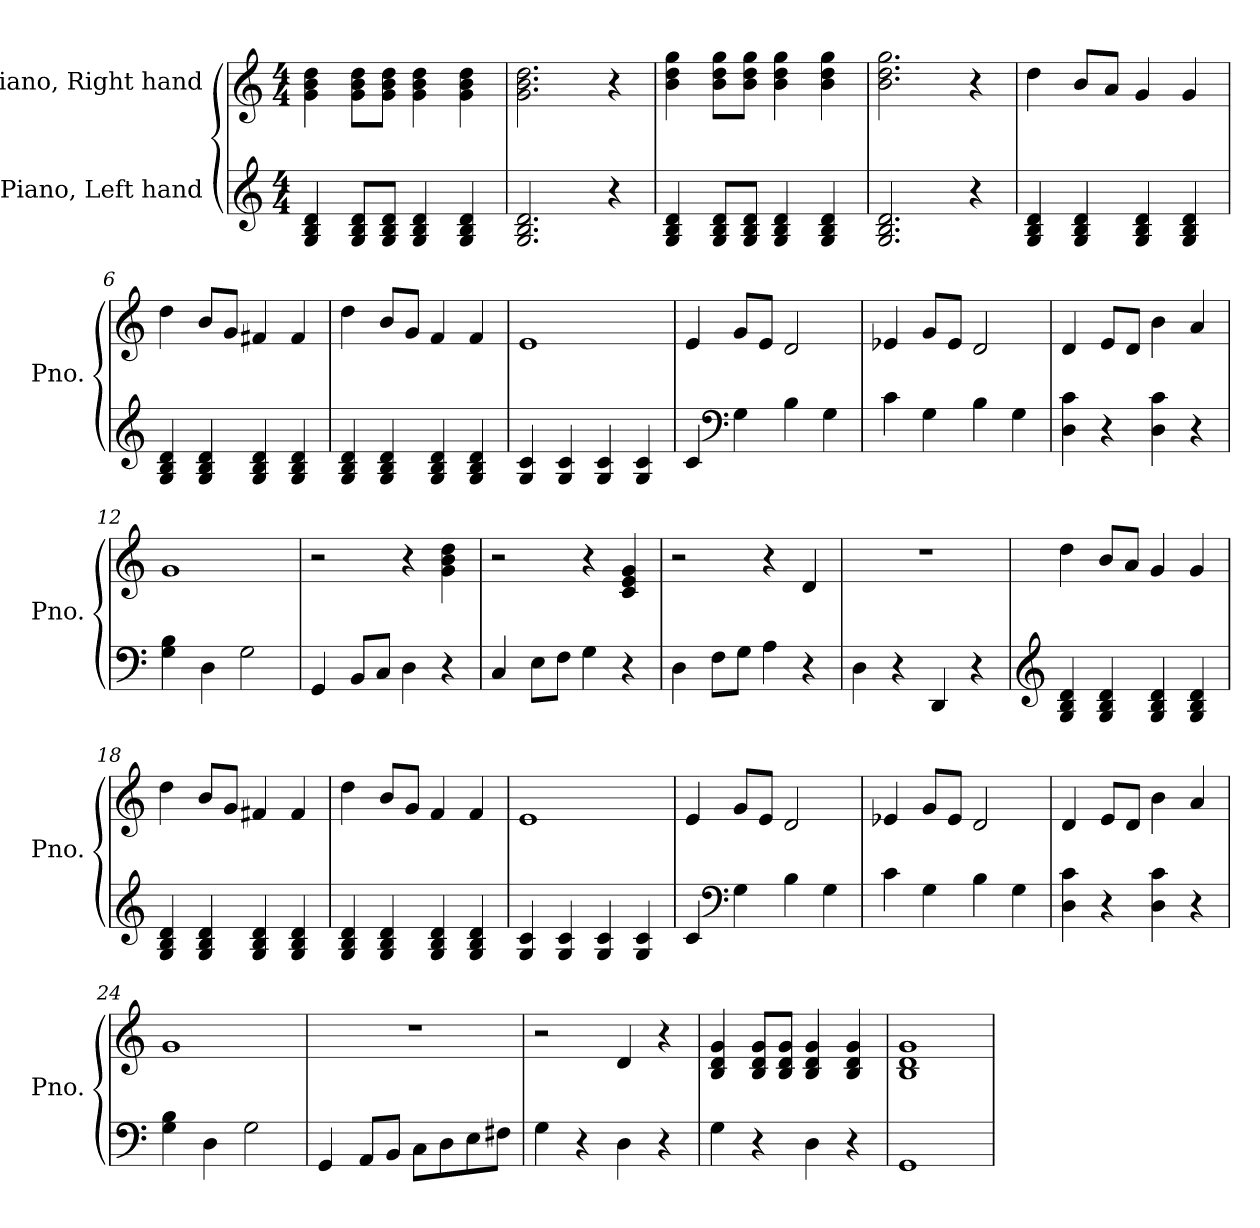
**kern	**kern
*part2	*part1
*staff2	*staff1
*I"Piano, Left hand	*I"Piano, Right hand
*I'Pno.	*I'Pno.
*clefG2	*clefG2
*k[]	*k[]
*M4/4	*M4/4
*MM120	*MM120
=1	=1
4G/ 4B/ 4d/	4g\ 4b\ 4dd\
8G/ 8B/ 8d/L	8g\ 8b\ 8dd\L
8G/ 8B/ 8d/J	8g\ 8b\ 8dd\J
4G/ 4B/ 4d/	4g\ 4b\ 4dd\
4G/ 4B/ 4d/	4g\ 4b\ 4dd\
=2	=2
2.G/ 2.B/ 2.d/	2.g\ 2.b\ 2.dd\
4r	4r
=3	=3
4G/ 4B/ 4d/	4b\ 4dd\ 4gg\
8G/ 8B/ 8d/L	8b\ 8dd\ 8gg\L
8G/ 8B/ 8d/J	8b\ 8dd\ 8gg\J
4G/ 4B/ 4d/	4b\ 4dd\ 4gg\
4G/ 4B/ 4d/	4b\ 4dd\ 4gg\
=4	=4
2.G/ 2.B/ 2.d/	2.b\ 2.dd\ 2.gg\
4r	4r
=5	=5
4G/ 4B/ 4d/	4dd\
4G/ 4B/ 4d/	8b/L
.	8a/J
4G/ 4B/ 4d/	4g/
4G/ 4B/ 4d/	4g/
=6	=6
4G/ 4B/ 4d/	4dd\
4G/ 4B/ 4d/	8b/L
.	8g/J
4G/ 4B/ 4d/	4f#X/
4G/ 4B/ 4d/	4f#/
!!LO:LB:g=z
=7	=7
4G/ 4B/ 4d/	4dd\
4G/ 4B/ 4d/	8b/L
.	8g/J
4G/ 4B/ 4d/	4f/
4G/ 4B/ 4d/	4f/
=8	=8
4G/ 4c/	1e
4G/ 4c/	.
4G/ 4c/	.
4G/ 4c/	.
=9	=9
4c/	4e/
*clefF4	*
4G\	8g/L
.	8e/J
4B\	2d/
4G\	.
=10	=10
4c\	4e-X/
4G\	8g/L
.	8e-/J
4B\	2d/
4G\	.
=11	=11
4D\ 4c\	4d/
4r	8e/L
.	8d/J
4D\ 4c\	4b\
4r	4a/
=12	=12
4G\ 4B\	1g
4D\	.
2G\	.
=13	=13
4GG/	2r
8BB/L	.
8C/J	.
4D\	4r
4r	4g\ 4b\ 4dd\
!!LO:LB:g=z
=14	=14
4C/	2r
8E\L	.
8F\J	.
4G\	4r
4r	4c/ 4e/ 4g/
=15	=15
4D\	2r
8F\L	.
8G\J	.
4A\	4r
4r	4d/
=16	=16
4D\	1r
4r	.
4DD/	.
4r	.
=17	=17
*clefG2	*
4G/ 4B/ 4d/	4dd\
4G/ 4B/ 4d/	8b/L
.	8a/J
4G/ 4B/ 4d/	4g/
4G/ 4B/ 4d/	4g/
=18	=18
4G/ 4B/ 4d/	4dd\
4G/ 4B/ 4d/	8b/L
.	8g/J
4G/ 4B/ 4d/	4f#X/
4G/ 4B/ 4d/	4f#/
=19	=19
4G/ 4B/ 4d/	4dd\
4G/ 4B/ 4d/	8b/L
.	8g/J
4G/ 4B/ 4d/	4f/
4G/ 4B/ 4d/	4f/
!!LO:LB:g=z
=20	=20
4G/ 4c/	1e
4G/ 4c/	.
4G/ 4c/	.
4G/ 4c/	.
=21	=21
4c/	4e/
*clefF4	*
4G\	8g/L
.	8e/J
4B\	2d/
4G\	.
=22	=22
4c\	4e-X/
4G\	8g/L
.	8e-/J
4B\	2d/
4G\	.
=23	=23
4D\ 4c\	4d/
4r	8e/L
.	8d/J
4D\ 4c\	4b\
4r	4a/
=24	=24
4G\ 4B\	1g
4D\	.
2G\	.
=25	=25
4GG/	1r
8AA/L	.
8BB/J	.
8C\L	.
8D\	.
8E\	.
8F#X\J	.
=26	=26
4G\	2r
4r	.
4D\	4d/
4r	4r
!!LO:LB:g=z
=27	=27
4G\	4B/ 4d/ 4g/
4r	8B/ 8d/ 8g/L
.	8B/ 8d/ 8g/J
4D\	4B/ 4d/ 4g/
4r	4B/ 4d/ 4g/
=28	=28
1GG	1B 1d 1g
=	=
*-	*-
